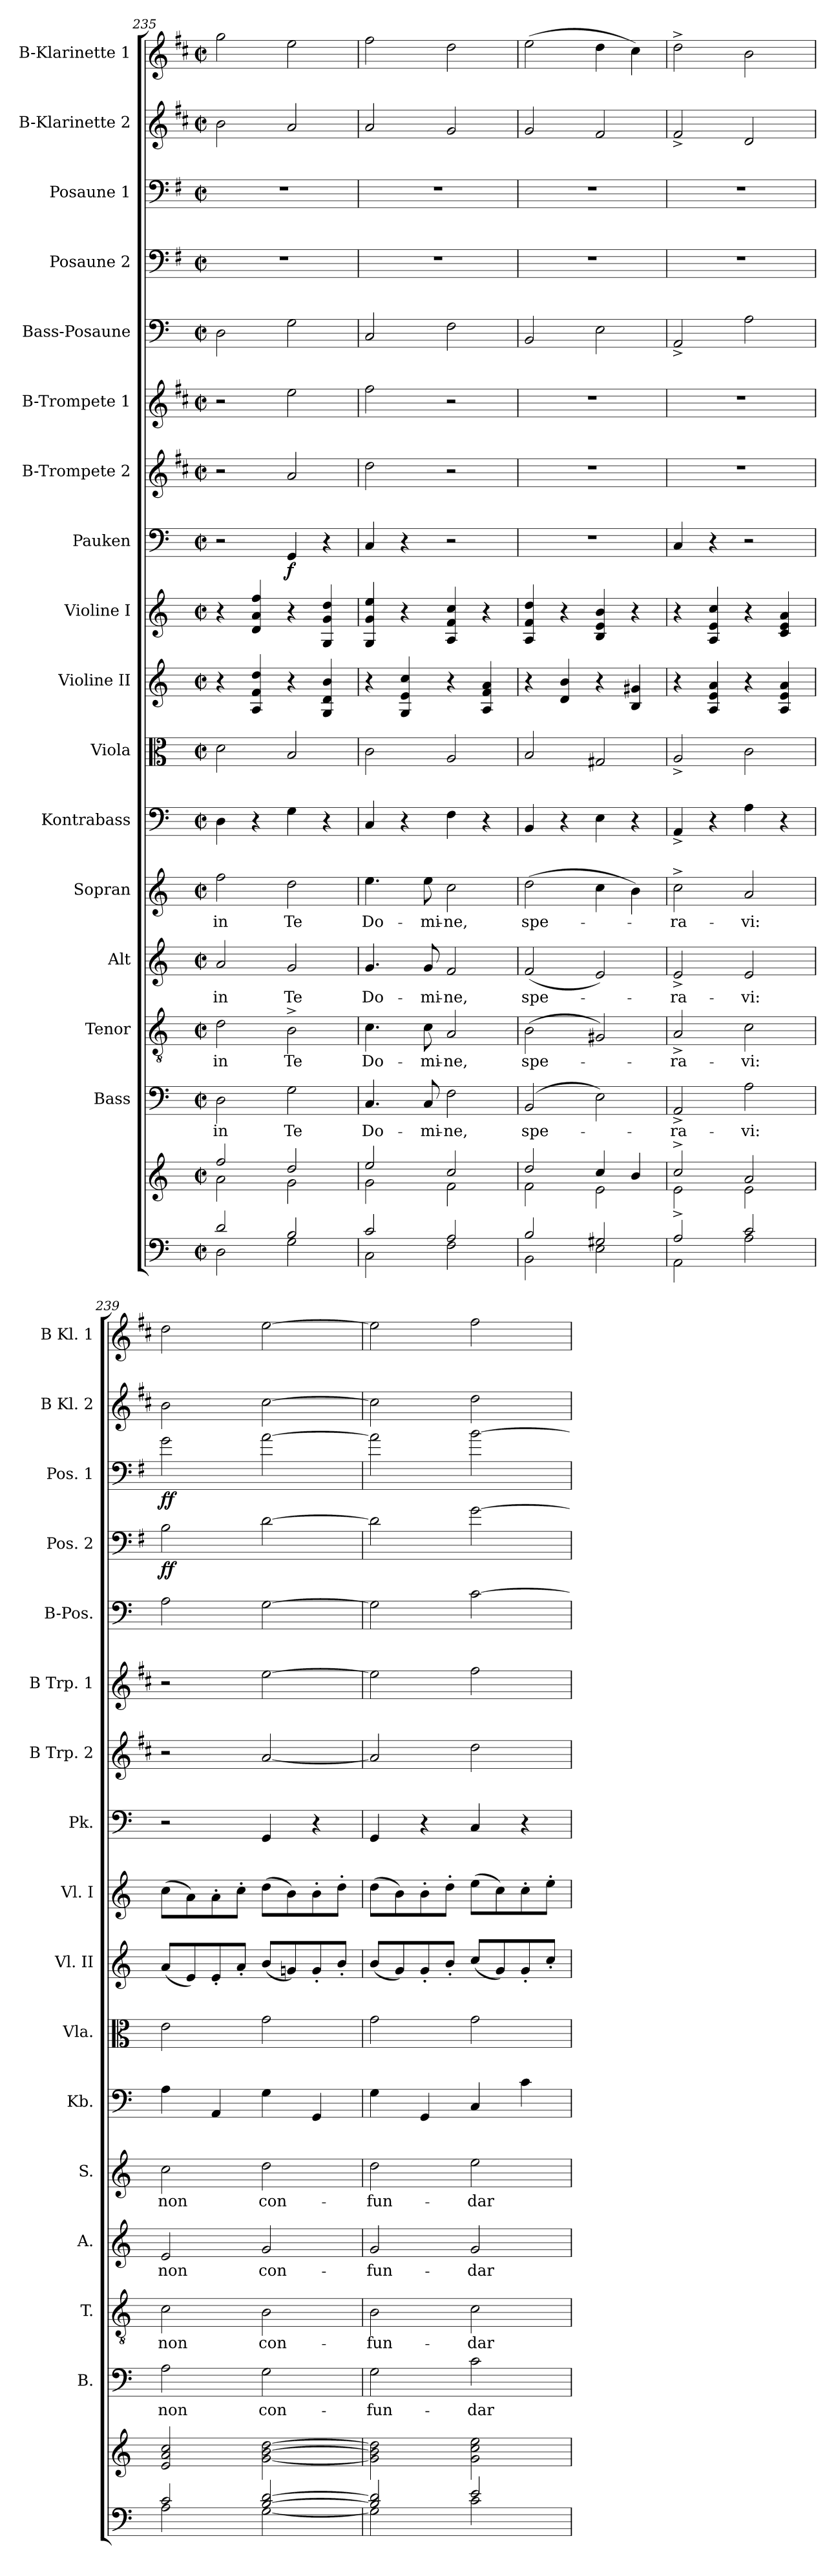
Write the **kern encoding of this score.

**kern	**kern	**kern	**text	**kern	**text	**kern	**text	**kern	**text	**kern	**kern	**kern	**kern	**kern	**dynam	**kern	**kern	**kern	**kern	**dynam	**kern	**dynam	**kern	**kern
*part17	*part17	*part16	*part16	*part15	*part15	*part14	*part14	*part13	*part13	*part12	*part11	*part10	*part9	*part8	*part8	*part7	*part6	*part5	*part4	*part4	*part3	*part3	*part2	*part1
*staff18	*staff17	*staff16	*staff16	*staff15	*staff15	*staff14	*staff14	*staff13	*staff13	*staff12	*staff11	*staff10	*staff9	*staff8	*staff8	*staff7	*staff6	*staff5	*staff4	*staff4	*staff3	*staff3	*staff2	*staff1
*	*	*I"Bass	*	*I"Tenor	*	*I"Alt	*	*I"Sopran	*	*I"Kontrabass	*I"Viola	*I"Violine II	*I"Violine I	*I"Pauken	*	*I"B-Trompete 2	*I"B-Trompete 1	*I"Bass-Posaune	*I"Posaune 2	*	*I"Posaune 1	*	*I"B-Klarinette 2	*I"B-Klarinette 1
*	*	*I'B.	*	*I'T.	*	*I'A.	*	*I'S.	*	*I'Kb.	*I'Vla.	*I'Vl. II	*I'Vl. I	*I'Pk.	*	*I'B Trp. 2	*I'B Trp. 1	*I'B-Pos.	*I'Pos. 2	*	*I'Pos. 1	*	*I'B Kl. 2	*I'B Kl. 1
*clefF4	*clefG2	*clefF4	*	*clefGv2	*	*clefG2	*	*clefG2	*	*clefF4	*clefC3	*clefG2	*clefG2	*clefF4	*	*clefG2	*clefG2	*clefF4	*clefF4	*	*clefF4	*	*clefG2	*clefG2
*	*	*	*	*	*	*	*	*	*	*ITrd7c12	*	*	*	*	*	*ITrd1c2	*ITrd1c2	*	*ITrd4c7	*	*ITrd4c7	*	*ITrd1c2	*ITrd1c2
*k[]	*k[]	*k[]	*	*k[]	*	*k[]	*	*k[]	*	*k[]	*k[]	*k[]	*k[]	*k[]	*	*k[]	*k[]	*k[]	*k[]	*	*k[]	*	*k[]	*k[]
*C:	*C:	*C:	*	*C:	*	*C:	*	*C:	*	*C:	*C:	*C:	*C:	*C:	*	*C:	*C:	*C:	*C:	*	*C:	*	*C:	*C:
*M2/2	*M2/2	*M2/2	*	*M2/2	*	*M2/2	*	*M2/2	*	*M2/2	*M2/2	*M2/2	*M2/2	*M2/2	*	*M2/2	*M2/2	*M2/2	*M2/2	*	*M2/2	*	*M2/2	*M2/2
*met(c|)	*met(c|)	*met(c|)	*	*met(c|)	*	*met(c|)	*	*met(c|)	*	*met(c|)	*met(c|)	*met(c|)	*met(c|)	*met(c|)	*	*met(c|)	*met(c|)	*met(c|)	*met(c|)	*	*met(c|)	*	*met(c|)	*met(c|)
=235	=235	=235	=235	=235	=235	=235	=235	=235	=235	=235	=235	=235	=235	=235	=235	=235	=235	=235	=235	=235	=235	=235	=235	=235
*^	*^	*	*	*	*	*	*	*	*	*	*	*	*	*	*	*	*	*	*	*	*	*	*	*
!	!	!	!	!	!LO:LY:b	!	!LO:LY:b	!	!LO:LY:b	!	!LO:LY:b	!	!	!	!	!	!	!	!	!	!	!	!	!	!	!
2d/	2D\	2ff/	2a\	2D\	in	2d\	in	2a/	in	2ff\	in	4DD\	2d\	4r	4r	2r	.	2r	2r	2D\	1r	.	1r	.	2a\	2ff\
.	.	.	.	.	.	.	.	.	.	.	.	4r	.	4A/ 4f/ 4dd/	4d/ 4a/ 4ff/	.	.	.	.	.	.	.	.	.	.	.
!	!	!	!	!	!LO:LY:b	!	!LO:LY:b	!	!LO:LY:b	!	!LO:LY:b	!	!	!	!	!	!LO:DY:b	!	!	!	!	!	!	!	!	!
2B/	2G\	2dd/	2g\	2G\	Te	2B^>\	Te	2g/	Te	2dd\	Te	4GG\	2B/	4r	4r	4GG/	f	2g/	2dd\	2G\	.	.	.	.	2g/	2dd\
.	.	.	.	.	.	.	.	.	.	.	.	4r	.	4G/ 4d/ 4b/	4G/ 4g/ 4dd/	4r	.	.	.	.	.	.	.	.	.	.
=236	=236	=236	=236	=236	=236	=236	=236	=236	=236	=236	=236	=236	=236	=236	=236	=236	=236	=236	=236	=236	=236	=236	=236	=236	=236	=236
!	!	!	!	!	!LO:LY:b	!	!LO:LY:b	!	!LO:LY:b	!	!LO:LY:b	!	!	!	!	!	!	!	!	!	!	!	!	!	!	!
2c/	2C\	2ee/	2g\	4.C/	Do-	4.c\	Do-	4.g/	Do-	4.ee\	Do-	4CC/	2c\	4r	4G/ 4g/ 4ee/	4C/	.	2cc\	2ee\	2C/	1r	.	1r	.	2g/	2ee\
.	.	.	.	.	.	.	.	.	.	.	.	4r	.	4G/ 4e/ 4cc/	4r	4r	.	.	.	.	.	.	.	.	.	.
!	!	!	!	!	!LO:LY:b	!	!LO:LY:b	!	!LO:LY:b	!	!LO:LY:b	!	!	!	!	!	!	!	!	!	!	!	!	!	!	!
.	.	.	.	8C/	-mi-	8c\	-mi-	8g/	-mi-	8ee\	-mi-	.	.	.	.	.	.	.	.	.	.	.	.	.	.	.
!	!	!	!	!	!LO:LY:b	!	!LO:LY:b	!	!LO:LY:b	!	!LO:LY:b	!	!	!	!	!	!	!	!	!	!	!	!	!	!	!
2A/	2F\	2cc/	2f\	2F\	-ne,	2A/	-ne,	2f/	-ne,	2cc\	-ne,	4FF\	2A/	4r	4A/ 4f/ 4cc/	2r	.	2r	2r	2F\	.	.	.	.	2f/	2cc\
.	.	.	.	.	.	.	.	.	.	.	.	4r	.	4A/ 4f/ 4a/	4r	.	.	.	.	.	.	.	.	.	.	.
=237	=237	=237	=237	=237	=237	=237	=237	=237	=237	=237	=237	=237	=237	=237	=237	=237	=237	=237	=237	=237	=237	=237	=237	=237	=237	=237
!	!	!	!	!	!LO:LY:b	!	!LO:LY:b	!	!LO:LY:b	!	!LO:LY:b	!	!	!	!	!	!	!	!	!	!	!	!	!	!	!
2B/	2BB\	2dd/	2f\	(2BB/	spe-	(>2B\	spe-	(<2f/	spe-	(>2dd\	spe-	4BBB/	2B/	4r	4A/ 4f/ 4dd/	1r	.	1r	1r	2BB/	1r	.	1r	.	2f/	(>2dd\
.	.	.	.	.	.	.	.	.	.	.	.	4r	.	4d/ 4b/	4r	.	.	.	.	.	.	.	.	.	.	.
2G#X/	2E\	4cc/	2e\	2E\)	.	2G#X/)	.	2e/)	.	4cc\	.	4EE\	2G#X/	4r	4B/ 4e/ 4b/	.	.	.	.	2E\	.	.	.	.	2e/	4cc\
.	.	4b/	.	.	.	.	.	.	.	4b\)	.	4r	.	4B/ 4g#X/	4r	.	.	.	.	.	.	.	.	.	.	4b\)
=238	=238	=238	=238	=238	=238	=238	=238	=238	=238	=238	=238	=238	=238	=238	=238	=238	=238	=238	=238	=238	=238	=238	=238	=238	=238	=238
!	!	!	!	!	!LO:LY:b	!	!LO:LY:b	!	!LO:LY:b	!	!LO:LY:b	!	!	!	!	!	!	!	!	!	!	!	!	!	!	!
2A^>/	2AA\	2cc^>/	2e\	2AA^>/	-ra-	2A^>/	-ra-	2e^>/	-ra-	2cc^>\	-ra-	4AAA^</	2A^</	4r	4r	4C/	.	1r	1r	2AA^</	1r	.	1r	.	2e^</	2cc^>\
.	.	.	.	.	.	.	.	.	.	.	.	4r	.	4A/ 4e/ 4a/	4A/ 4e/ 4cc/	4r	.	.	.	.	.	.	.	.	.	.
!	!	!	!	!	!LO:LY:b	!	!LO:LY:b	!	!LO:LY:b	!	!LO:LY:b	!	!	!	!	!	!	!	!	!	!	!	!	!	!	!
2c/	2A\	2a/	2e\	2A\	-vi:	2c\	-vi:	2e/	-vi:	2a/	-vi:	4AA\	2c\	4r	4r	2r	.	.	.	2A\	.	.	.	.	2c/	2a\
.	.	.	.	.	.	.	.	.	.	.	.	4r	.	4A/ 4e/ 4a/	4c/ 4e/ 4a/	.	.	.	.	.	.	.	.	.	.	.
*	*	*v	*v	*	*	*	*	*	*	*	*	*	*	*	*	*	*	*	*	*	*	*	*	*	*	*
=239	=239	=239	=239	=239	=239	=239	=239	=239	=239	=239	=239	=239	=239	=239	=239	=239	=239	=239	=239	=239	=239	=239	=239	=239	=239
!	!	!	!	!LO:LY:b	!	!LO:LY:b	!	!LO:LY:b	!	!LO:LY:b	!	!	!	!	!	!	!	!	!	!	!LO:DY:b	!	!LO:DY:b	!	!
2c/	2A\	2e/ 2a/ 2cc/	2A\	non	2c\	non	2e/	non	2cc\	non	4AA\	2e\	(<8a/L	(>8cc\L	2r	.	2r	2r	2A\	2E\	ff	2c\	ff	2a\	2cc\
.	.	.	.	.	.	.	.	.	.	.	.	.	8e/)	8a\)	.	.	.	.	.	.	.	.	.	.	.
.	.	.	.	.	.	.	.	.	.	.	4AAA/	.	8e'</	8a'>\	.	.	.	.	.	.	.	.	.	.	.
.	.	.	.	.	.	.	.	.	.	.	.	.	8a'</J	8cc'>\J	.	.	.	.	.	.	.	.	.	.	.
!	!	!	!	!LO:LY:b	!	!LO:LY:b	!	!LO:LY:b	!	!LO:LY:b	!	!	!	!	!	!	!	!	!	!	!	!	!	!	!
[>2B/ [>2d/	[<2G\	[2g\ [2b\ [2dd\	2G\	con-	2B\	con-	2g/	con-	2dd\	con-	4GG\	2g\	(<8b/L	(>8dd\L	4GG/	.	[2g/	[2dd\	[2G\	[2G\	.	[2d\	.	[2b\	[2dd\
.	.	.	.	.	.	.	.	.	.	.	.	.	8gn/)	8b\)	.	.	.	.	.	.	.	.	.	.	.
.	.	.	.	.	.	.	.	.	.	.	4GGG/	.	8g'</	8b'>\	4r	.	.	.	.	.	.	.	.	.	.
.	.	.	.	.	.	.	.	.	.	.	.	.	8b'</J	8dd'>\J	.	.	.	.	.	.	.	.	.	.	.
=240	=240	=240	=240	=240	=240	=240	=240	=240	=240	=240	=240	=240	=240	=240	=240	=240	=240	=240	=240	=240	=240	=240	=240	=240	=240
!	!	!	!	!LO:LY:b	!	!LO:LY:b	!	!LO:LY:b	!	!LO:LY:b	!	!	!	!	!	!	!	!	!	!	!	!	!	!	!
2B/] 2d/]	2G\]	2g\] 2b\] 2dd\]	2G\	-fun-	2B\	-fun-	2g/	-fun-	2dd\	-fun-	4GG\	2g\	(<8b/L	(>8dd\L	4GG/	.	2g/]	2dd\]	2G\]	2G\]	.	2d\]	.	2b\]	2dd\]
.	.	.	.	.	.	.	.	.	.	.	.	.	8g/)	8b\)	.	.	.	.	.	.	.	.	.	.	.
.	.	.	.	.	.	.	.	.	.	.	4GGG/	.	8g'</	8b'>\	4r	.	.	.	.	.	.	.	.	.	.
.	.	.	.	.	.	.	.	.	.	.	.	.	8b'</J	8dd'>\J	.	.	.	.	.	.	.	.	.	.	.
!	!	!	!	!LO:LY:b	!	!LO:LY:b	!	!LO:LY:b	!	!LO:LY:b	!	!	!	!	!	!	!	!	!	!	!	!	!	!	!
2e/	2c\	2g\ 2cc\ 2ee\	2c\	-dar	2c\	-dar	2g/	-dar	2ee\	-dar	4CC/	2g\	(<8cc/L	(>8ee\L	4C/	.	2cc\	2ee\	[2c\	[2c\	.	[2e\	.	2cc\	2ee\
.	.	.	.	.	.	.	.	.	.	.	.	.	8g/)	8cc\)	.	.	.	.	.	.	.	.	.	.	.
.	.	.	.	.	.	.	.	.	.	.	4C\	.	8g'</	8cc'>\	4r	.	.	.	.	.	.	.	.	.	.
.	.	.	.	.	.	.	.	.	.	.	.	.	8cc'</J	8ee'>\J	.	.	.	.	.	.	.	.	.	.	.
*v	*v	*	*	*	*	*	*	*	*	*	*	*	*	*	*	*	*	*	*	*	*	*	*	*	*
=	=	=	=	=	=	=	=	=	=	=	=	=	=	=	=	=	=	=	=	=	=	=	=	=
*-	*-	*-	*-	*-	*-	*-	*-	*-	*-	*-	*-	*-	*-	*-	*-	*-	*-	*-	*-	*-	*-	*-	*-	*-
